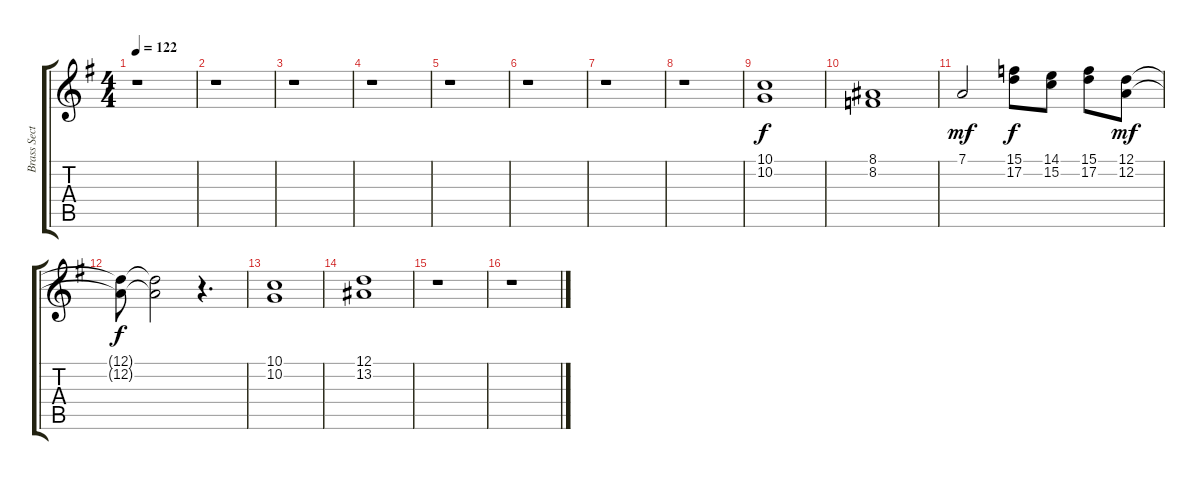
\track ("Brass Section II" "Brass Sect") {instrument trumpet}
\staff {score tabs}
\tuning (D4 A3 F3 C3 G2 D2) {hide}
\ts (4 4)
\tempo 122
\clef g2
\ks g
r.1{dy mf} |
r.1 |
r.1 |
r.1 |
r.1 |
r.1 |
r.1 |
r.1 |
(10.1 10.2).1{dy f} |
(8.1 8.2).1 |
7.1.2{dy mf} (15.1 17.2).8{dy f} (14.1 15.2).8 (15.1 17.2).8 (12.1 12.2).8{dy mf} |
(12.1{t} 12.2{t}).8{dy f} (12.1{t} 12.2{t}).2 r.4{d} |
(10.1 10.2).1 |
(12.1 13.2).1 |
r.1 |
r.1
